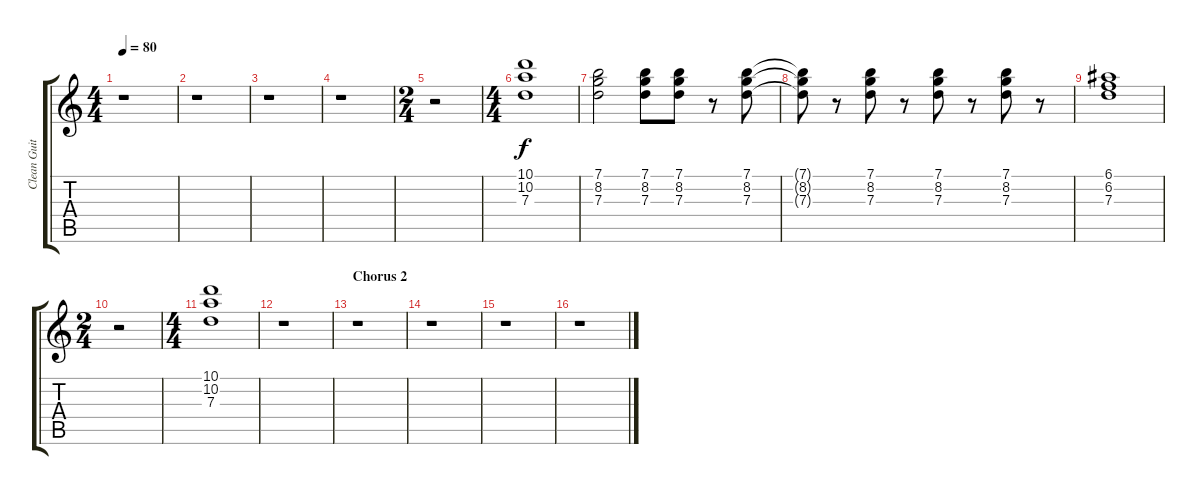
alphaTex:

\track ("Clean Guitar 1" "Clean Guit") {instrument electricguitarclean}
\staff {score tabs}
\tuning (E4 B3 G3 D3 A2 D2) {hide}
\ts (4 4)
\tempo 80
\clef g2
\ks c
r.1{dy f} |
r.1 |
r.1 |
r.1 |
\ts (2 4)
r.2 |
\ts (4 4)
(10.1 10.2 7.3).1 |
(7.1 8.2 7.3).2 (7.1 8.2 7.3).8 (7.1 8.2 7.3).8 r.8 (7.1 8.2 7.3).8 |
(7.1{t} 8.2{t} 7.3{t}).8 r.8 (7.1 8.2 7.3).8 r.8 (7.1 8.2 7.3).8 r.8 (7.1 8.2 7.3).8 r.8 |
(6.1 6.2 7.3).1 |
\ts (2 4)
r.2 |
\ts (4 4)
(10.1 10.2 7.3).1 |
r.1 |
\section ("" "Chorus 2")
r.1 |
r.1 |
r.1 |
r.1
